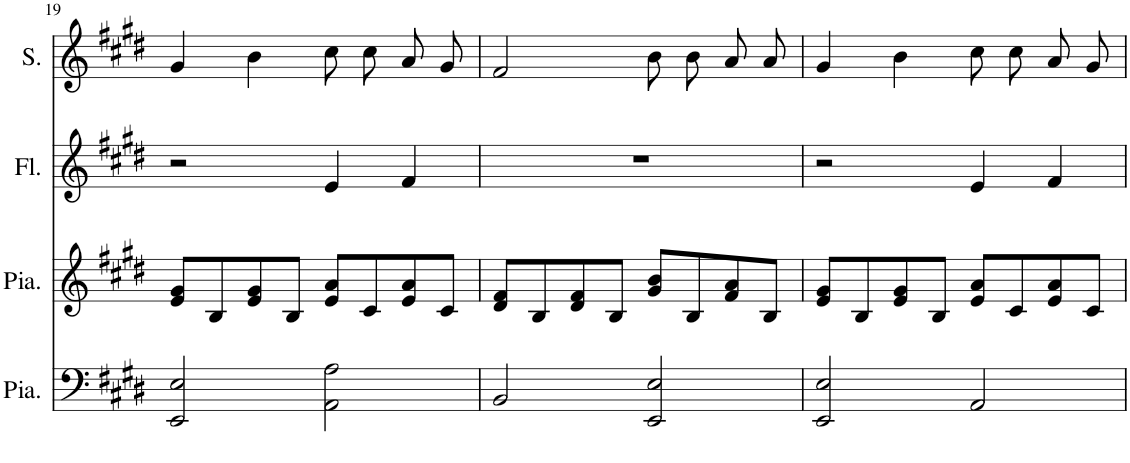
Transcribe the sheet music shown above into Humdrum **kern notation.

**kern	**kern	**kern	**kern
*part4	*part3	*part2	*part1
*staff4	*staff3	*staff2	*staff1
*I"Piano	*I"Piano	*I"Flûte	*I"Soprano
*I'Pia.	*I'Pia.	*I'Fl.	*I'S.
!!LO:PB:g=z
*clefF4	*clefG2	*clefG2	*clefG2
*	*	*Trd1c2	*
*k[f#c#g#d#]	*k[f#c#g#d#]	*k[f#c#g#d#]	*k[f#c#g#d#]
*M4/4	*M4/4	*M4/4	*M4/4
*met(c)	*met(c)	*met(c)	*met(c)
=19	=19	=19	=19
2EE/ 2E/	8e/ 8g#/L	2r	4g#/
.	8B/	.	.
.	8e/ 8g#/	.	4b\
.	8B/J	.	.
2AA\ 2A\	8e/ 8a/L	4e/	8cc#\L
.	8c#/	.	8cc#\J
.	8e/ 8a/	4f#/	8a/L
.	8c#/J	.	8g#/J
=20	=20	=20	=20
2BB/	8d#/ 8f#/L	1r	2f#/
.	8B/	.	.
.	8d#/ 8f#/	.	.
.	8B/J	.	.
2EE/ 2E/	8g#/ 8b/L	.	8b\L
.	8B/	.	8b\J
.	8f#/ 8a/	.	8a/L
.	8B/J	.	8a/J
=21	=21	=21	=21
2EE/ 2E/	8e/ 8g#/L	2r	4g#/
.	8B/	.	.
.	8e/ 8g#/	.	4b\
.	8B/J	.	.
2AA/	8e/ 8a/L	4e/	8cc#\L
.	8c#/	.	8cc#\J
.	8e/ 8a/	4f#/	8a/L
.	8c#/J	.	8g#/J
=	=	=	=
*-	*-	*-	*-
